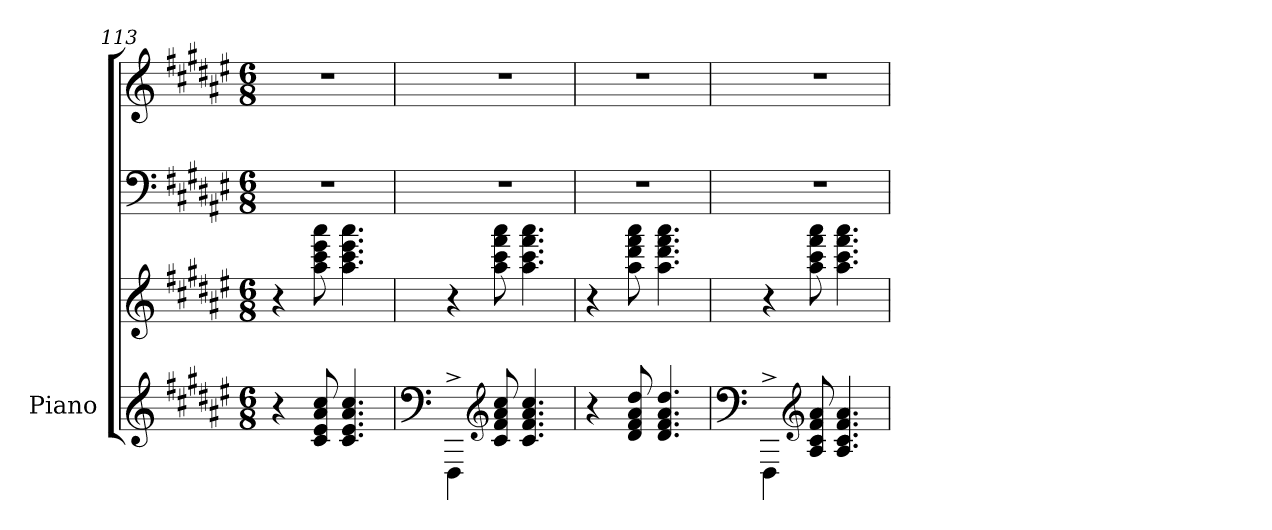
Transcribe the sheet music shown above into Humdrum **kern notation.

**kern	**kern	**kern	**kern
*part1	*part1	*part1	*part1
*staff4	*staff3	*staff2	*staff1
*I"Piano	*	*	*
*I'Pno.	*	*	*
!!LO:PB:g=z
*clefG2	*clefG2	*clefF4	*clefG2
*k[f#c#g#d#a#e#]	*k[f#c#g#d#a#e#]	*k[f#c#g#d#a#e#]	*k[f#c#g#d#a#e#]
*M6/8	*M6/8	*M6/8	*M6/8
=113	=113	=113	=113
4r	4r	2.r	2.r
8c#/ 8e#/ 8a#/ 8cc#/	8aa#\ 8ccc#\ 8eee#\ 8aaa#\	.	.
4.c#/ 4.e#/ 4.a#/ 4.cc#/	4.aa#\ 4.ccc#\ 4.eee#\ 4.aaa#\	.	.
=114	=114	=114	=114
*clefF4	*	*	*
4FFF#^\	4r	2.r	2.r
*clefG2	*	*	*
8c#/ 8f#/ 8a#/ 8cc#/	8aa#\ 8ccc#\ 8fff#\ 8aaa#\	.	.
4.c#/ 4.f#/ 4.a#/ 4.cc#/	4.aa#\ 4.ccc#\ 4.fff#\ 4.aaa#\	.	.
=115	=115	=115	=115
4r	4r	2.r	2.r
8d#/ 8f#/ 8a#/ 8dd#/	8aa#\ 8ddd#\ 8fff#\ 8aaa#\	.	.
4.d#/ 4.f#/ 4.a#/ 4.dd#/	4.aa#\ 4.ddd#\ 4.fff#\ 4.aaa#\	.	.
=116	=116	=116	=116
*clefF4	*	*	*
4FFF#^\	4r	2.r	2.r
*clefG2	*	*	*
8A#/ 8c#/ 8f#/ 8a#/	8aa#\ 8ccc#\ 8fff#\ 8aaa#\	.	.
4.A#/ 4.c#/ 4.f#/ 4.a#/	4.aa#\ 4.ccc#\ 4.fff#\ 4.aaa#\	.	.
=	=	=	=
*-	*-	*-	*-
